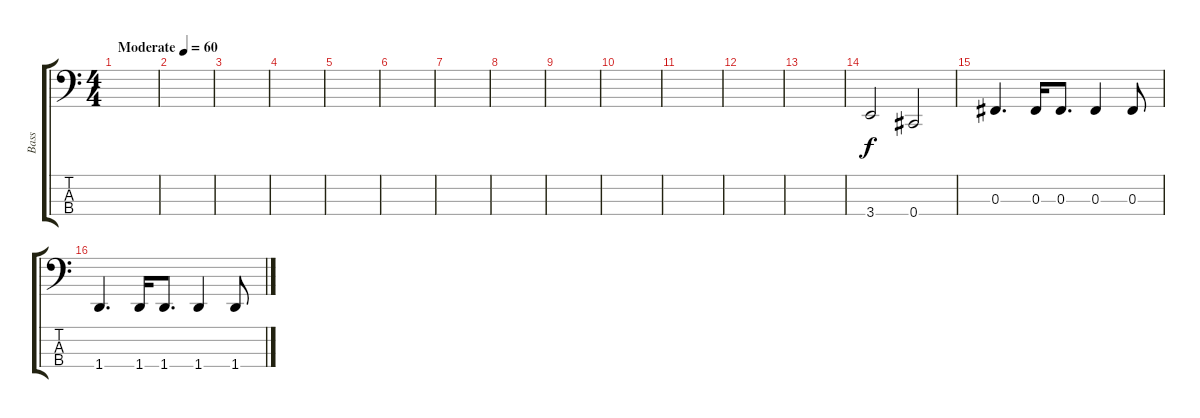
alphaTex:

\track ("Bass" "Bass") {instrument electricbassfinger}
\staff {score tabs}
\tuning (E2 B1 Gb1 Db1) {hide}
\ts (4 4)
\tempo (60 "Moderate")
\clef f4
\ks c
|
|
|
|
|
|
|
|
|
|
|
|
|
3.4.2 0.4.2 |
0.3.4{d} 0.3.16 0.3.8{d} 0.3.4 0.3.8 |
1.4.4{d} 1.4.16 1.4.8{d} 1.4.4 1.4.8
